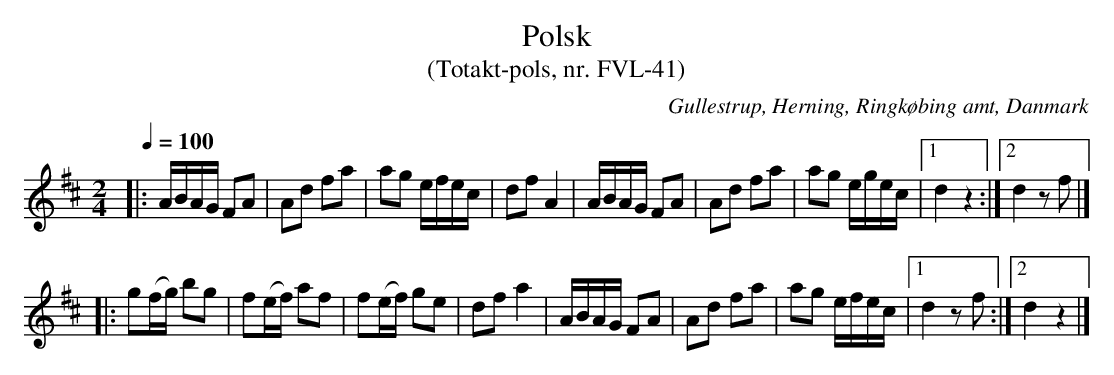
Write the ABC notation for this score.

X:1
T:Polsk
T:(Totakt-pols, nr. FVL-41)
O:Gullestrup, Herning, Ringkøbing amt, Danmark
M:2/4
L:1/8
Q:1/4=100
K:D
|: A/B/A/G/ FA | Ad fa | ag e/f/e/c/ | df A2 | A/B/A/G/ FA | Ad fa | ag e/g/e/c/ |1 d2 z2 :|2 d2 zf |]
|: g(f/g/) bg | f(e/f/) af | f(e/f/) ge | df a2 | A/B/A/G/ FA | Ad fa | ag e/f/e/c/ |1 d2 zf :|2 d2 z2 |]
